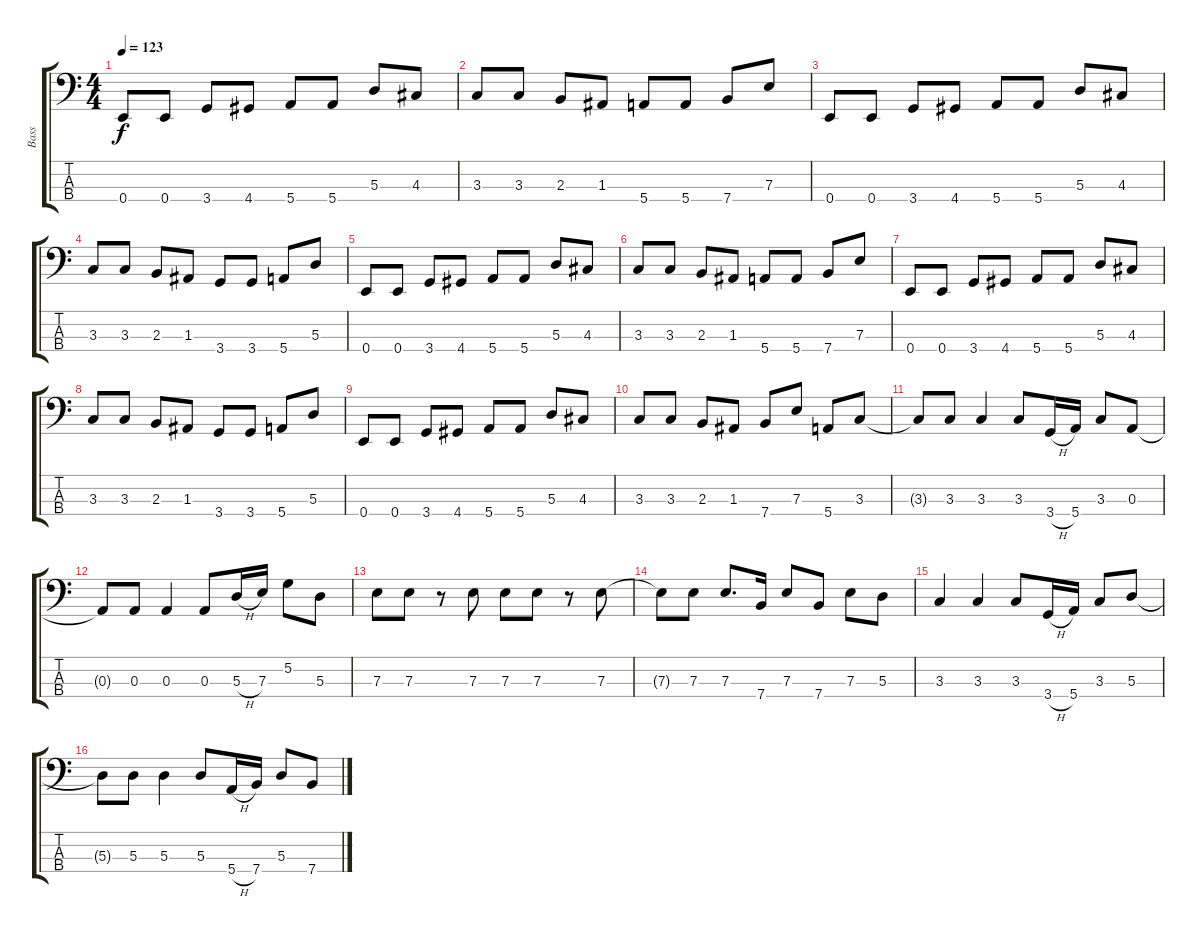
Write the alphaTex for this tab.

\track ("Bass" "Bass") {instrument electricbassfinger}
\staff {score tabs}
\tuning (G2 D2 A1 E1) {hide}
\ts (4 4)
\tempo 123
\clef f4
\ks c
0.4.8{dy f} 0.4.8 3.4.8 4.4.8 5.4.8 5.4.8 5.3.8 4.3.8 |
3.3.8 3.3.8 2.3.8 1.3.8 5.4.8 5.4.8 7.4.8 7.3.8 |
0.4.8 0.4.8 3.4.8 4.4.8 5.4.8 5.4.8 5.3.8 4.3.8 |
3.3.8 3.3.8 2.3.8 1.3.8 3.4.8 3.4.8 5.4.8 5.3.8 |
0.4.8 0.4.8 3.4.8 4.4.8 5.4.8 5.4.8 5.3.8 4.3.8 |
3.3.8 3.3.8 2.3.8 1.3.8 5.4.8 5.4.8 7.4.8 7.3.8 |
0.4.8 0.4.8 3.4.8 4.4.8 5.4.8 5.4.8 5.3.8 4.3.8 |
3.3.8 3.3.8 2.3.8 1.3.8 3.4.8 3.4.8 5.4.8 5.3.8 |
0.4.8 0.4.8 3.4.8 4.4.8 5.4.8 5.4.8 5.3.8 4.3.8 |
3.3.8 3.3.8 2.3.8 1.3.8 7.4.8 7.3.8 5.4.8 3.3.8 |
3.3{t}.8 3.3.8 3.3.4 3.3.8 3.4{h}.16 5.4.16 3.3.8 0.3.8 |
0.3{t}.8 0.3.8 0.3.4 0.3.8 5.3{h}.16 7.3.16 5.2.8 5.3.8 |
7.3.8 7.3.8 r.8 7.3.8 7.3.8 7.3.8 r.8 7.3.8 |
7.3{t}.8 7.3.8 7.3.8{d} 7.4.16 7.3.8 7.4.8 7.3.8 5.3.8 |
3.3.4 3.3.4 3.3.8 3.4{h}.16 5.4.16 3.3.8 5.3.8 |
5.3{t}.8 5.3.8 5.3.4 5.3.8 5.4{h}.16 7.4.16 5.3.8 7.4.8
